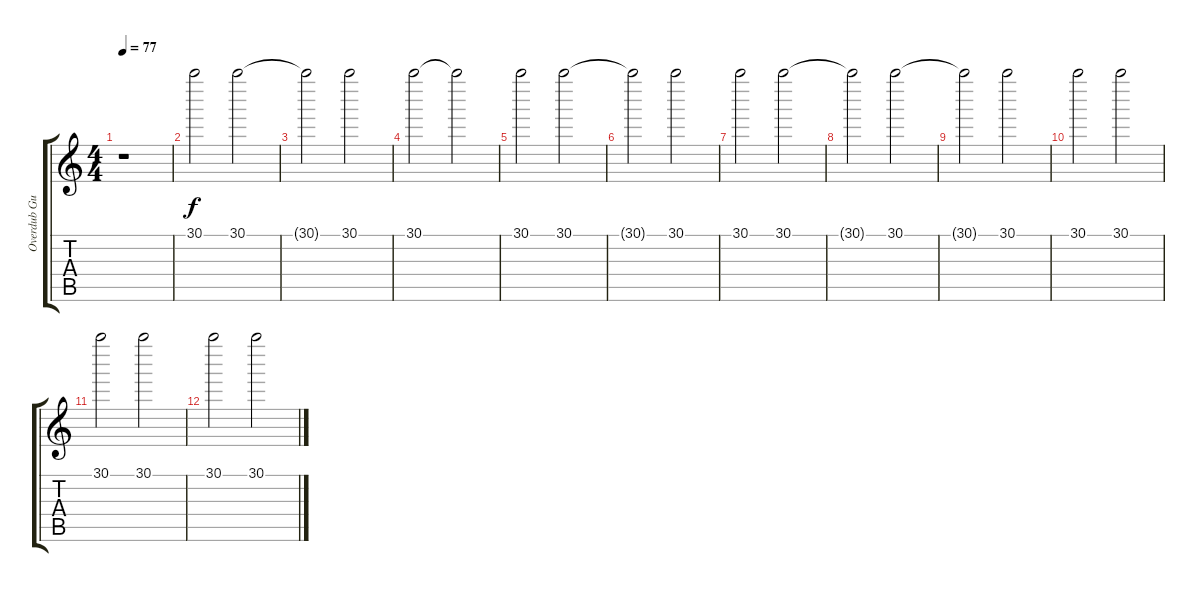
\track ("Overdub Guitar" "Overdub Gu") {instrument distortionguitar}
\staff {score tabs}
\tuning (Eb4 Bb3 Gb3 Db3 Ab2 Eb2) {hide}
\ts (4 4)
\tempo 77
\clef g2
\ks c
r.1{dy f} |
30.1.2{volume 5 instrument seashore} 30.1.2 |
30.1{t}.2 30.1.2 |
30.1.2 30.1{t}.2 |
30.1.2 30.1.2 |
30.1{t}.2 30.1.2 |
30.1.2 30.1.2 |
30.1{t}.2 30.1.2 |
30.1{t}.2 30.1.2 |
30.1.2{volume 0} 30.1.2 |
30.1.2 30.1.2 |
30.1.2 30.1.2
